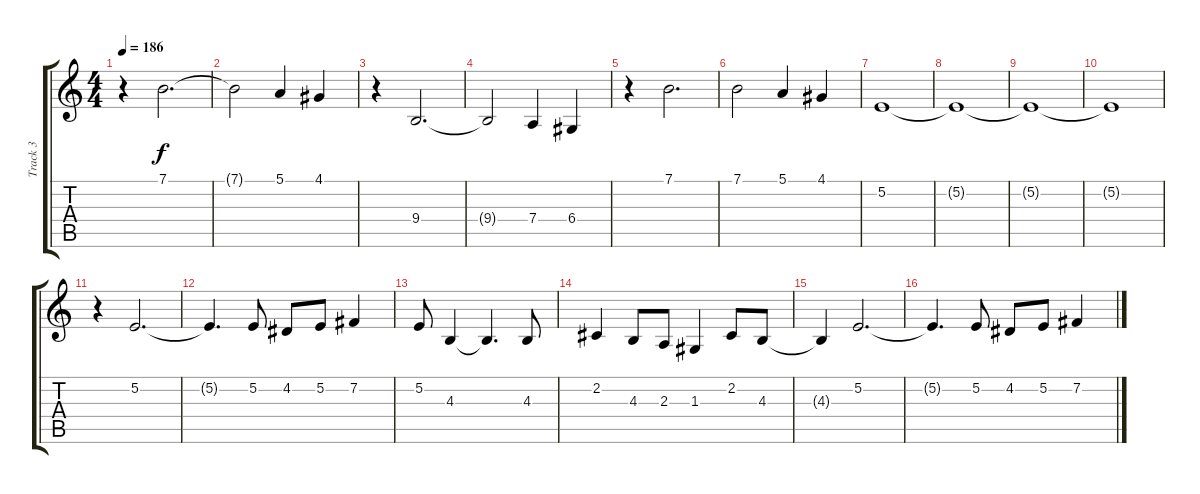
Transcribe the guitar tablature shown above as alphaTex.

\track ("Track 3" "Track 3") {instrument tenorsax}
\staff {score tabs}
\tuning (E4 B3 G3 D3 A2 E2) {hide}
\ts (4 4)
\tempo 186
\clef g2
\ks c
r.4{dy f} 7.1.2{d} |
7.1{t}.2 5.1.4 4.1.4 |
r.4 9.4.2{d} |
9.4{t}.2 7.4.4 6.4.4 |
r.4 7.1.2{d} |
7.1.2 5.1.4 4.1.4 |
5.2.1 |
5.2{t}.1 |
5.2{t}.1 |
5.2{t}.1 |
r.4 5.2.2{d} |
5.2{t}.4{d} 5.2.8 4.2.8 5.2.8 7.2.4 |
5.2.8 4.3.4 4.3{t}.4{d} 4.3.8 |
2.2.4 4.3.8 2.3.8 1.3.4 2.2.8 4.3.8 |
4.3{t}.4 5.2.2{d} |
5.2{t}.4{d} 5.2.8 4.2.8 5.2.8 7.2.4
